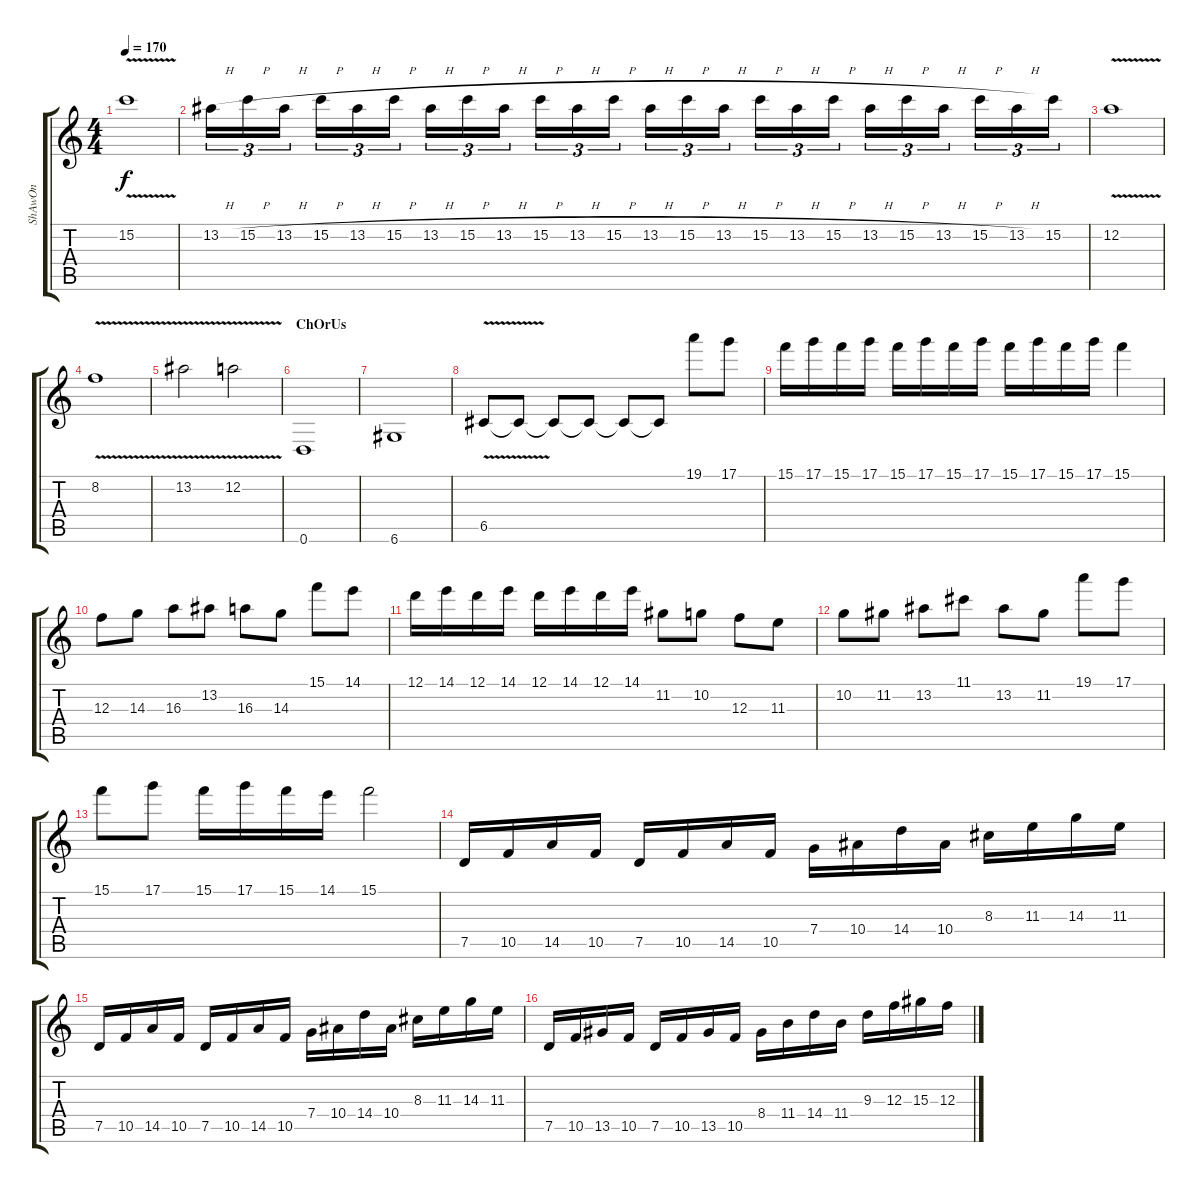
\track ("ShAwOn" "ShAwOn") {instrument overdrivenguitar}
\staff {score tabs}
\tuning (D4 A3 F3 C3 G2 D2) {hide}
\ts (4 4)
\tempo 170
\clef g2
\ks c
15.2{v}.1{dy f} |
13.2{h}.16{tu (3 2)} 15.2{h}.16{tu (3 2)} 13.2{h}.16{tu (3 2) beam splitsecondary} 15.2{h}.16{tu (3 2)} 13.2{h}.16{tu (3 2)} 15.2{h}.16{tu (3 2)} 13.2{h}.16{tu (3 2)} 15.2{h}.16{tu (3 2)} 13.2{h}.16{tu (3 2) beam splitsecondary} 15.2{h}.16{tu (3 2)} 13.2{h}.16{tu (3 2)} 15.2{h}.16{tu (3 2)} 13.2{h}.16{tu (3 2)} 15.2{h}.16{tu (3 2)} 13.2{h}.16{tu (3 2) beam splitsecondary} 15.2{h}.16{tu (3 2)} 13.2{h}.16{tu (3 2)} 15.2{h}.16{tu (3 2)} 13.2{h}.16{tu (3 2)} 15.2{h}.16{tu (3 2)} 13.2{h}.16{tu (3 2) beam splitsecondary} 15.2{h}.16{tu (3 2)} 13.2{h}.16{tu (3 2)} 15.2.16{tu (3 2)} |
12.2{v}.1 |
8.2{v}.1 |
13.2{v}.2 12.2{v}.2 |
\section ("" "ChOrUs")
0.6.1 |
6.6.1 |
6.5{v}.8 6.5{t}.8 6.5{t}.8 6.5{t}.8 6.5{t}.8 6.5{t}.8 19.1.8 17.1.8 |
15.1.16 17.1.16 15.1.16 17.1.16 15.1.16 17.1.16 15.1.16 17.1.16 15.1.16 17.1.16 15.1.16 17.1.16 15.1.4 |
12.3.8 14.3.8 16.3.8 13.2.8 16.3.8 14.3.8 15.1.8 14.1.8 |
12.1.16 14.1.16 12.1.16 14.1.16 12.1.16 14.1.16 12.1.16 14.1.16 11.2.8 10.2.8 12.3.8 11.3.8 |
10.2.8 11.2.8 13.2.8 11.1.8 13.2.8 11.2.8 19.1.8 17.1.8 |
15.1.8 17.1.8 15.1.16 17.1.16 15.1.16 14.1.16 15.1.2 |
7.5.16 10.5.16 14.5.16 10.5.16 7.5.16 10.5.16 14.5.16 10.5.16 7.4.16 10.4.16 14.4.16 10.4.16 8.3.16 11.3.16 14.3.16 11.3.16 |
7.5.16 10.5.16 14.5.16 10.5.16 7.5.16 10.5.16 14.5.16 10.5.16 7.4.16 10.4.16 14.4.16 10.4.16 8.3.16 11.3.16 14.3.16 11.3.16 |
7.5.16 10.5.16 13.5.16 10.5.16 7.5.16 10.5.16 13.5.16 10.5.16 8.4.16 11.4.16 14.4.16 11.4.16 9.3.16 12.3.16 15.3.16 12.3.16
